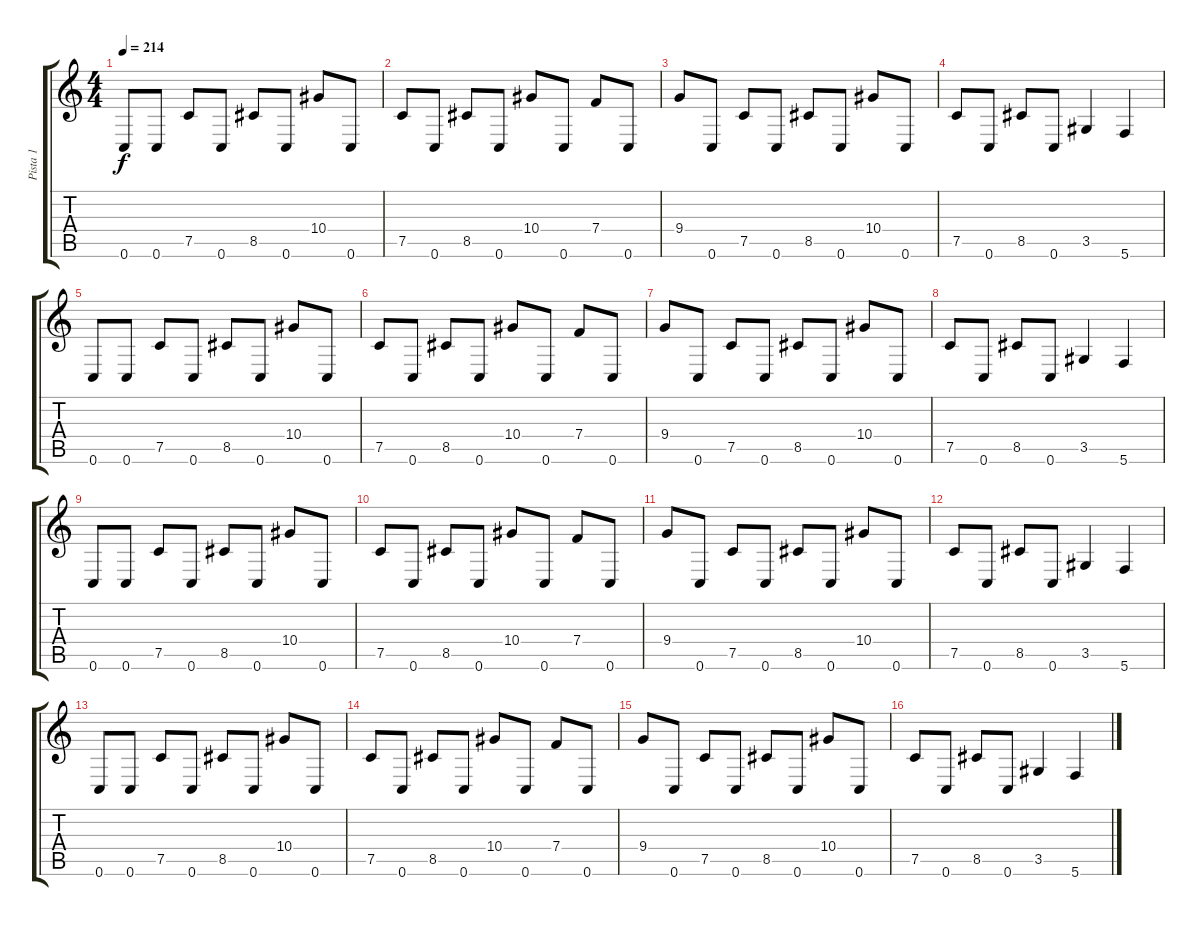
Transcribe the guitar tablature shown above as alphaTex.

\track ("Pista 1" "Pista 1") {instrument distortionguitar}
\staff {score tabs}
\tuning (C4 G3 Eb3 Bb2 F2 C2) {hide}
\ts (4 4)
\tempo 214
\clef g2
\ks c
0.6.8{dy f instrument distortionguitar} 0.6.8 7.5.8 0.6.8 8.5.8 0.6.8 10.4.8 0.6.8 |
7.5.8 0.6.8 8.5.8 0.6.8 10.4.8 0.6.8 7.4.8 0.6.8 |
9.4.8 0.6.8 7.5.8 0.6.8 8.5.8 0.6.8 10.4.8 0.6.8 |
7.5.8 0.6.8 8.5.8 0.6.8 3.5.4 5.6.4 |
0.6.8 0.6.8 7.5.8 0.6.8 8.5.8 0.6.8 10.4.8 0.6.8 |
7.5.8 0.6.8 8.5.8 0.6.8 10.4.8 0.6.8 7.4.8 0.6.8 |
9.4.8 0.6.8 7.5.8 0.6.8 8.5.8 0.6.8 10.4.8 0.6.8 |
7.5.8 0.6.8 8.5.8 0.6.8 3.5.4 5.6.4 |
0.6.8 0.6.8 7.5.8 0.6.8 8.5.8 0.6.8 10.4.8 0.6.8 |
7.5.8 0.6.8 8.5.8 0.6.8 10.4.8 0.6.8 7.4.8 0.6.8 |
9.4.8 0.6.8 7.5.8 0.6.8 8.5.8 0.6.8 10.4.8 0.6.8 |
7.5.8 0.6.8 8.5.8 0.6.8 3.5.4 5.6.4 |
0.6.8 0.6.8 7.5.8 0.6.8 8.5.8 0.6.8 10.4.8 0.6.8 |
7.5.8 0.6.8 8.5.8 0.6.8 10.4.8 0.6.8 7.4.8 0.6.8 |
9.4.8 0.6.8 7.5.8 0.6.8 8.5.8 0.6.8 10.4.8 0.6.8 |
7.5.8 0.6.8 8.5.8 0.6.8 3.5.4 5.6.4
